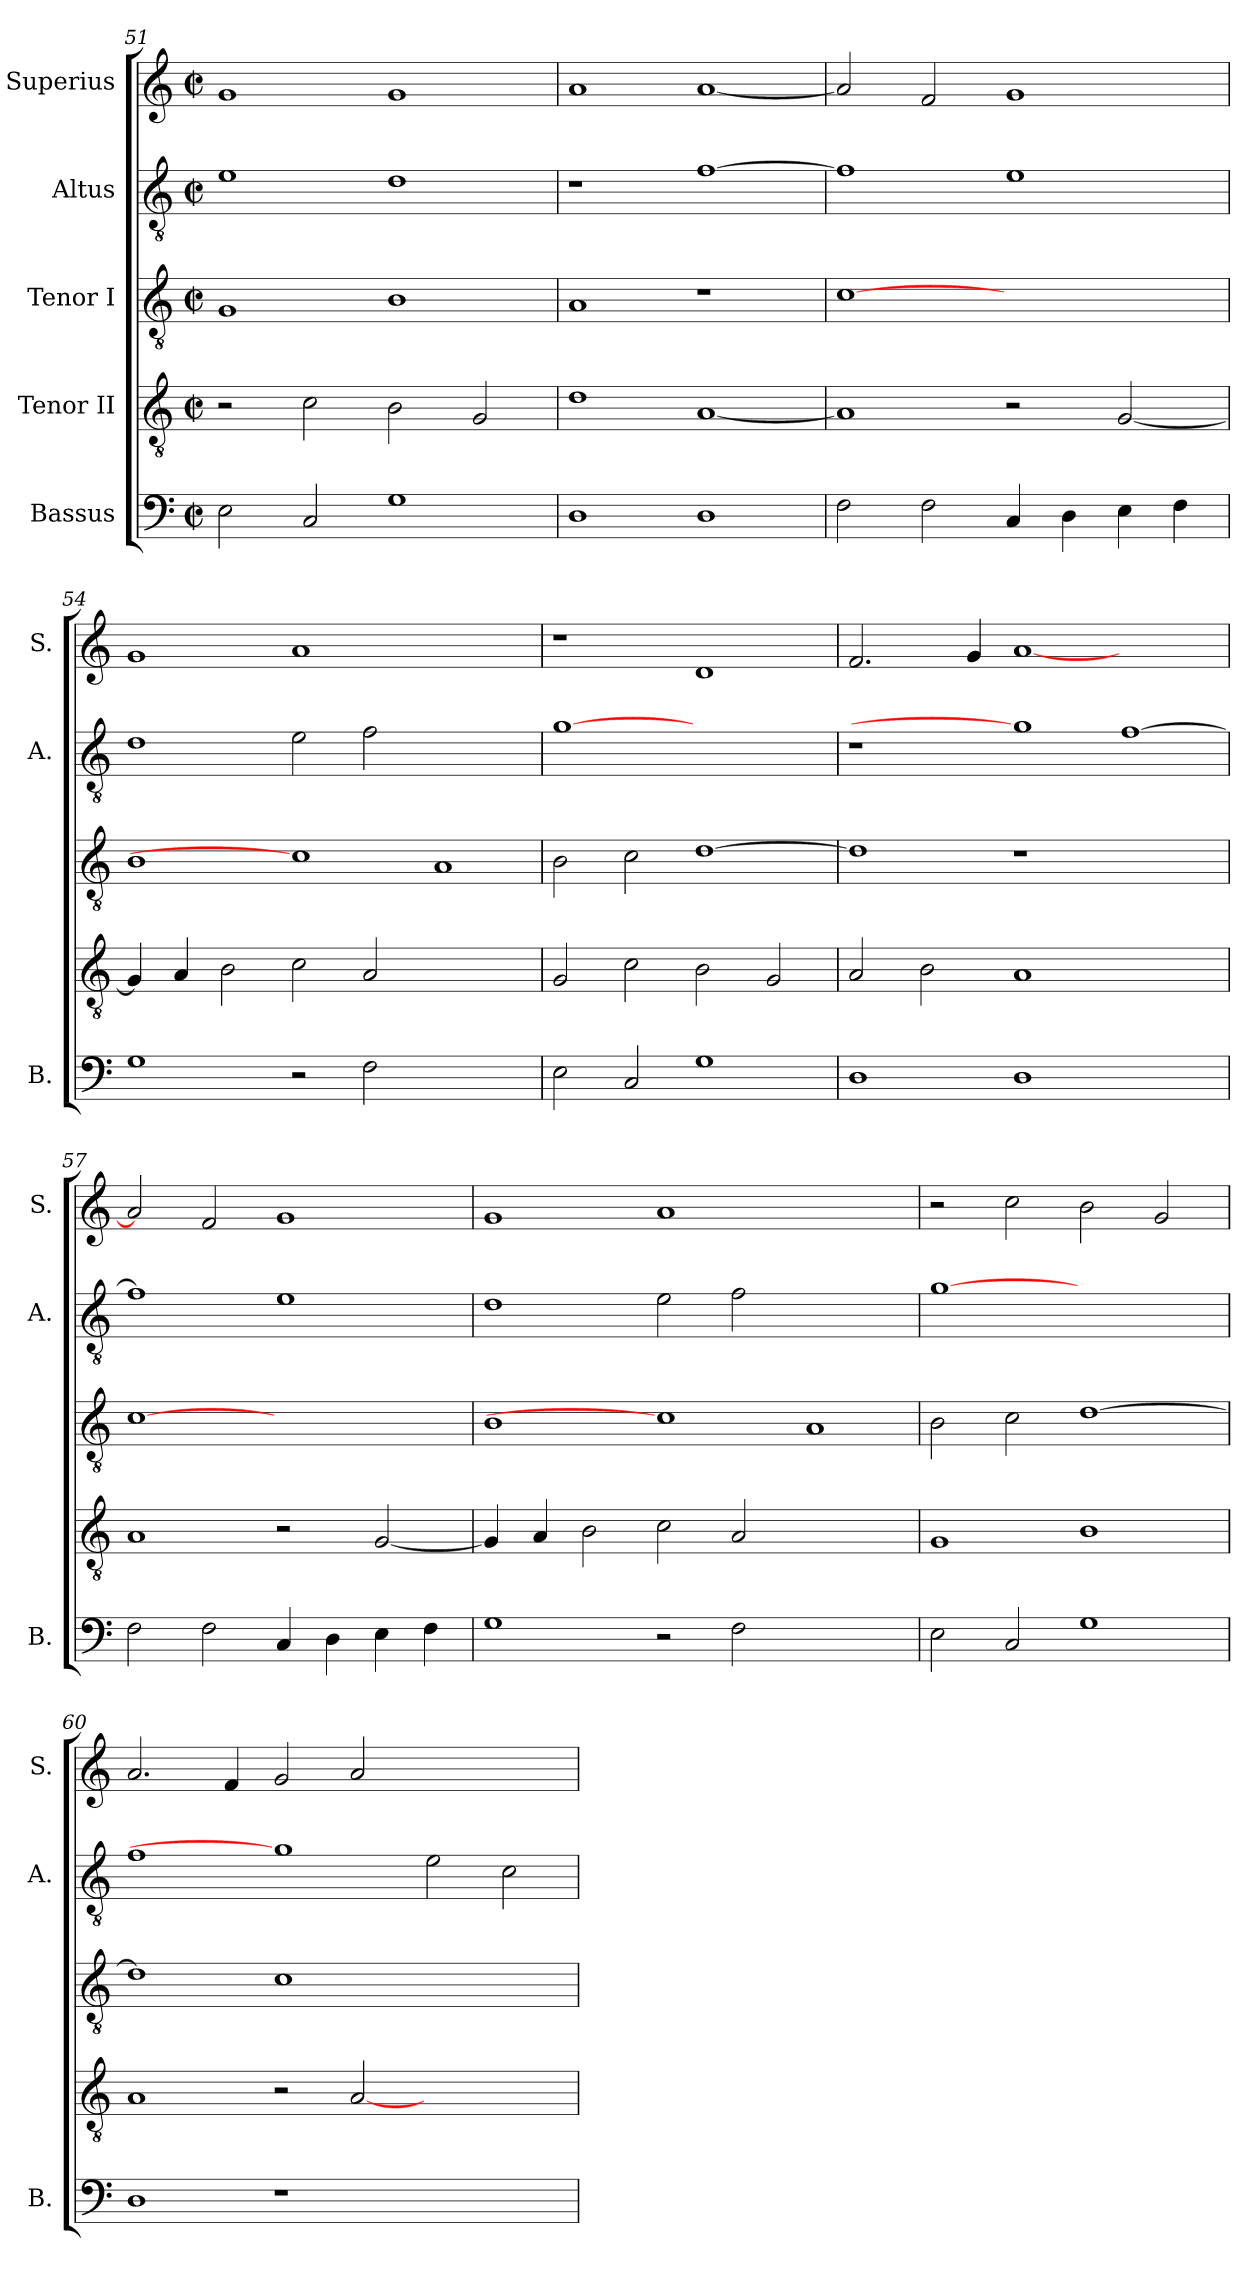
**kern	**kern	**kern	**kern	**kern
*part5	*part4	*part3	*part2	*part1
*staff5	*staff4	*staff3	*staff2	*staff1
*I"Bassus	*I"Tenor II	*I"Tenor I	*I"Altus	*I"Superius
*I'B.	*	*	*I'A.	*I'S.
!!LO:PB:g=z
*clefF4	*clefGv2	*clefGv2	*clefGv2	*clefG2
*	*ITrd7c12	*ITrd7c12	*ITrd7c12	*
*k[]	*k[]	*k[]	*k[]	*k[]
*C:	*C:	*C:	*C:	*C:
*M2/2	*M2/2	*M2/2	*M2/2	*M2/2
*met(c|)	*met(c|)	*met(c|)	*met(c|)	*met(c|)
=51	=51	=51	=51	=51
2Ei\	2r	1GGi	1Ei	1gi
2Ci/	2Ci\	.	.	.
1Gi	2BBi\	1BBi	1Di	1gi
.	2GGi/	.	.	.
=52	=52	=52	=52	=52
1Di	1Di	1AAi	1r	1ai
1Di	[<1AAi	1r	[>1Fi	[<1ai
=53	=53	=53	=53	=53
2Fi\	1AAi]	[1Ci	1Fi]	2ai/]
2Fi\	.	.	.	2fi/
4Ci/	2r	1ryy	1Ei	1gi
4Di\	.	.	.	.
4Ei\	[<2GGi/	.	.	.
4Fi\	.	.	.	.
=54	=54	=54	=54	=54
1Gi	4GGi/]	1BBi	1Di	1gi
.	4AAi/	.	.	.
.	2BBi\	.	.	.
2r	2Ci\	1Ci]	2Ei\	1ai
2Fi\	2AAi/	.	2Fi\	.
1ryy	1ryy	1AAi	1ryy	1ryy
=55	=55	=55	=55	=55
2Ei\	2GGi/	2BBi\	[1Gi	1r
2Ci/	2Ci\	2Ci\	.	.
1Gi	2BBi\	[>1Di	1ryy	1di
.	2GGi/	.	.	.
!!LO:LB:g=z
=56	=56	=56	=56	=56
1Di	2AAi/	1Di]	1r	2.fi/
.	2BBi\	.	.	.
.	.	.	.	4gi/
1Di	1AAi	1r	1Gi]	[<1ai
1ryy	1ryy	1ryy	[>1Fi	1ryy
=57	=57	=57	=57	=57
2Fi\	1AAi	[1Ci	1Fi]	2ai/]
2Fi\	.	.	.	2fi/
4Ci/	2r	1ryy	1Ei	1gi
4Di\	.	.	.	.
4Ei\	[<2GGi/	.	.	.
4Fi\	.	.	.	.
=58	=58	=58	=58	=58
1Gi	4GGi/]	1BBi	1Di	1gi
.	4AAi/	.	.	.
.	2BBi\	.	.	.
2r	2Ci\	1Ci]	2Ei\	1ai
2Fi\	2AAi/	.	2Fi\	.
1ryy	1ryy	1AAi	1ryy	1ryy
=59	=59	=59	=59	=59
2Ei\	1GGi	2BBi\	[1Gi	2r
2Ci/	.	2Ci\	.	2cci\
1Gi	1BBi	[>1Di	1ryy	2bi\
.	.	.	.	2gi/
!!LO:PB:g=z
=60	=60	=60	=60	=60
1Di	1AAi	1Di]	1Fi	2.ai/
.	.	.	.	4fi/
1r	2r	1Ci	1Gi]	2gi/
.	[<2AAi/	.	.	2ai/
1ryy	1ryy	1ryy	2Ei\	1ryy
.	.	.	2Ci\	.
=	=	=	=	=
*-	*-	*-	*-	*-
